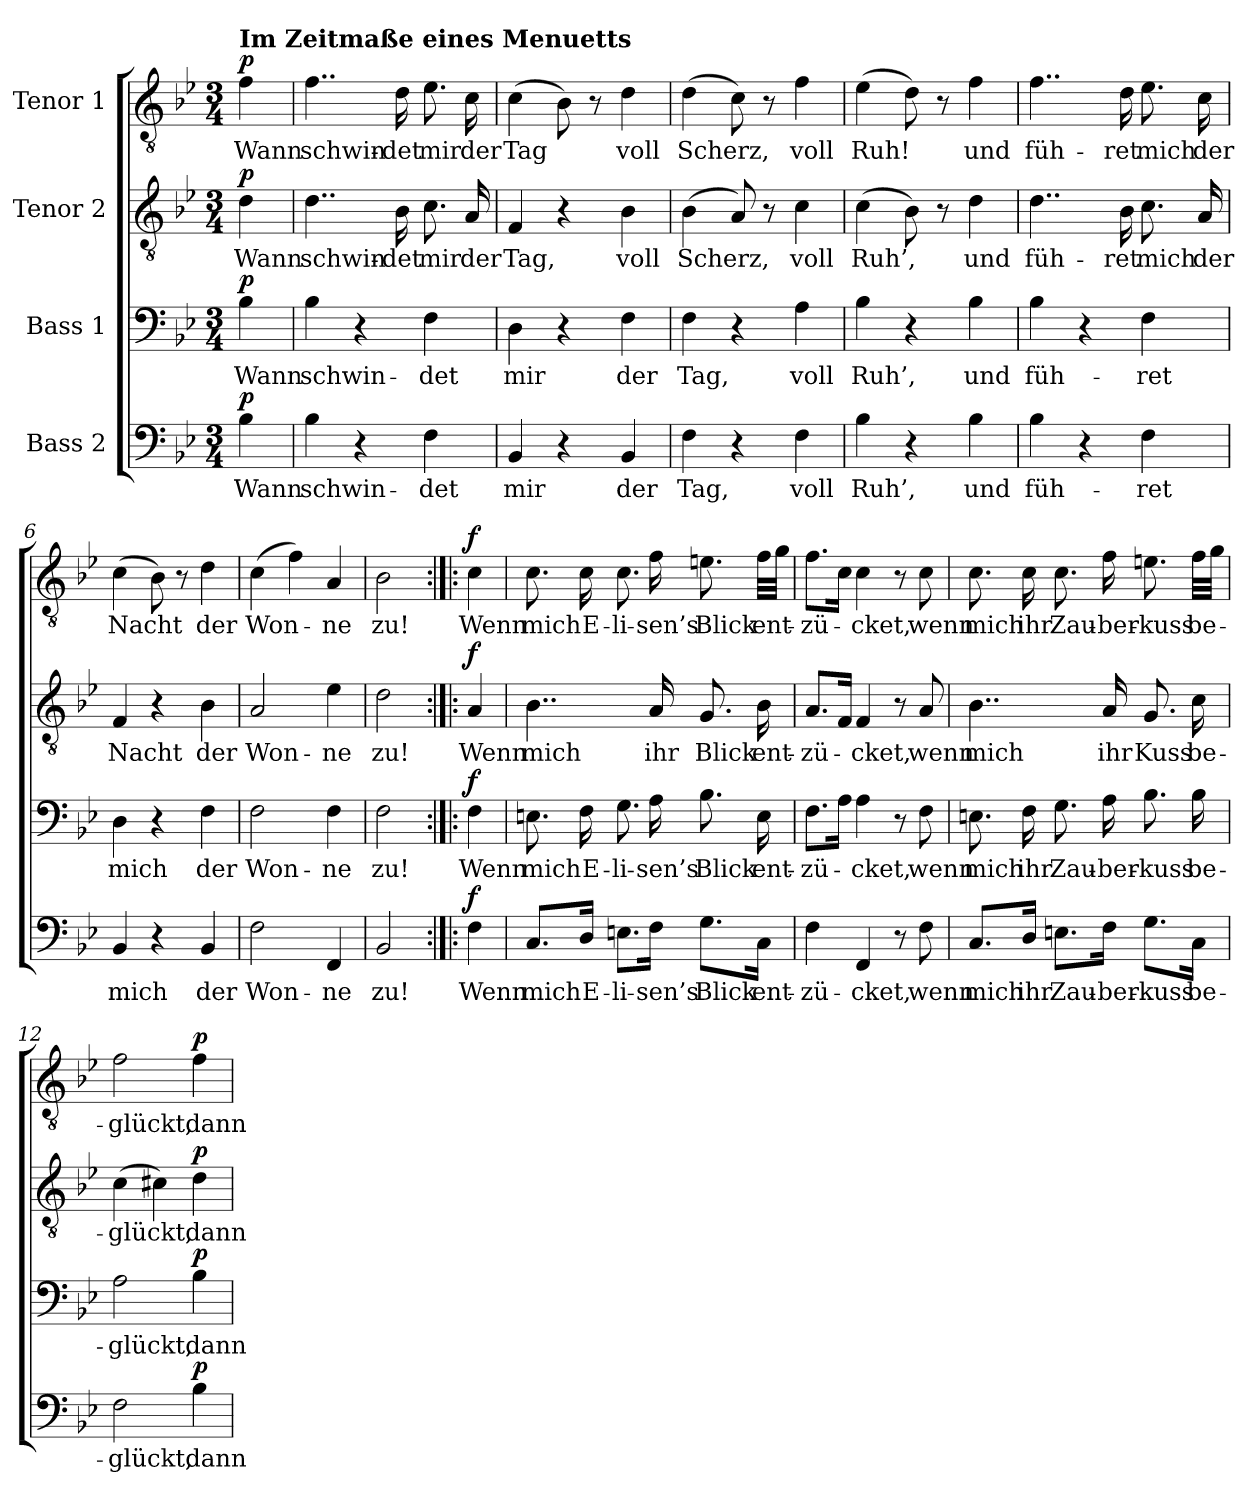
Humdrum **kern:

**kern	**text	**dynam	**kern	**text	**dynam	**kern	**text	**dynam	**kern	**text	**dynam
*part4	*part4	*part4	*part3	*part3	*part3	*part2	*part2	*part2	*part1	*part1	*part1
*staff4	*staff4	*staff4	*staff3	*staff3	*staff3	*staff2	*staff2	*staff2	*staff1	*staff1	*staff1
*I"Bass 2	*	*	*I"Bass 1	*	*	*I"Tenor 2	*	*	*I"Tenor 1	*	*
*clefF4	*	*	*clefF4	*	*	*clefGv2	*	*	*clefGv2	*	*
*k[b-e-]	*	*	*k[b-e-]	*	*	*k[b-e-]	*	*	*k[b-e-]	*	*
*M3/4	*	*	*M3/4	*	*	*M3/4	*	*	*M3/4	*	*
=	=	=	=	=	=	=	=	=	=	=	=
!	!	!	!	!	!	!	!	!	!LO:TX:a:B:t=Im Zeitmaße eines Menuetts	!	!
!	!LO:LY:b	!LO:DY:a	!	!LO:LY:b	!LO:DY:a	!	!LO:LY:b	!LO:DY:a	!	!LO:LY:b	!LO:DY:a
4B-\	Wann	p	4B-\	Wann	p	4d\	Wann	p	4f\	Wann	p
=1	=1	=1	=1	=1	=1	=1	=1	=1	=1	=1	=1
!	!LO:LY:b	!	!	!LO:LY:b	!	!	!LO:LY:b	!	!	!LO:LY:b	!
4B-\	schwin-	.	4B-\	schwin-	.	4..d\	schwin-	.	4..f\	schwin-	.
4r	.	.	4r	.	.	.	.	.	.	.	.
!	!	!	!	!	!	!	!LO:LY:b	!	!	!LO:LY:b	!
.	.	.	.	.	.	16B-\	-det	.	16d\	-det	.
!	!LO:LY:b	!	!	!LO:LY:b	!	!	!LO:LY:b	!	!	!LO:LY:b	!
4F\	-det	.	4F\	-det	.	8.c\	mir	.	8.e-\	mir	.
!	!	!	!	!	!	!	!LO:LY:b	!	!	!LO:LY:b	!
.	.	.	.	.	.	16A/	der	.	16c\	der	.
=2	=2	=2	=2	=2	=2	=2	=2	=2	=2	=2	=2
!	!LO:LY:b	!	!	!LO:LY:b	!	!	!LO:LY:b	!	!	!LO:LY:b	!
4BB-/	mir	.	4D\	mir	.	4F/	Tag,	.	(4c\	Tag	.
4r	.	.	4r	.	.	4r	.	.	8B-\)	.	.
.	.	.	.	.	.	.	.	.	8r	.	.
!	!LO:LY:b	!	!	!LO:LY:b	!	!	!LO:LY:b	!	!	!LO:LY:b	!
4BB-/	der	.	4F\	der	.	4B-\	voll	.	4d\	voll	.
=3	=3	=3	=3	=3	=3	=3	=3	=3	=3	=3	=3
!	!LO:LY:b	!	!	!LO:LY:b	!	!	!LO:LY:b	!	!	!LO:LY:b	!
4F\	Tag,	.	4F\	Tag,	.	(4B-\	Scherz,	.	(4d\	Scherz,	.
4r	.	.	4r	.	.	8A/)	.	.	8c\)	.	.
.	.	.	.	.	.	8r	.	.	8r	.	.
!	!LO:LY:b	!	!	!LO:LY:b	!	!	!LO:LY:b	!	!	!LO:LY:b	!
4F\	voll	.	4A\	voll	.	4c\	voll	.	4f\	voll	.
!!LO:LB:g=z
=4	=4	=4	=4	=4	=4	=4	=4	=4	=4	=4	=4
!	!LO:LY:b	!	!	!LO:LY:b	!	!	!LO:LY:b	!	!	!LO:LY:b	!
4B-\	Ruh’,	.	4B-\	Ruh’,	.	(4c\	Ruh’,	.	(4e-\	Ruh!	.
4r	.	.	4r	.	.	8B-\)	.	.	8d\)	.	.
.	.	.	.	.	.	8r	.	.	8r	.	.
!	!LO:LY:b	!	!	!LO:LY:b	!	!	!LO:LY:b	!	!	!LO:LY:b	!
4B-\	und	.	4B-\	und	.	4d\	und	.	4f\	und	.
=5	=5	=5	=5	=5	=5	=5	=5	=5	=5	=5	=5
!	!LO:LY:b	!	!	!LO:LY:b	!	!	!LO:LY:b	!	!	!LO:LY:b	!
4B-\	füh-	.	4B-\	füh-	.	4..d\	füh-	.	4..f\	füh-	.
4r	.	.	4r	.	.	.	.	.	.	.	.
!	!	!	!	!	!	!	!LO:LY:b	!	!	!LO:LY:b	!
.	.	.	.	.	.	16B-\	-ret	.	16d\	-ret	.
!	!LO:LY:b	!	!	!LO:LY:b	!	!	!LO:LY:b	!	!	!LO:LY:b	!
4F\	-ret	.	4F\	-ret	.	8.c\	mich	.	8.e-\	mich	.
!	!	!	!	!	!	!	!LO:LY:b	!	!	!LO:LY:b	!
.	.	.	.	.	.	16A/	der	.	16c\	der	.
=6	=6	=6	=6	=6	=6	=6	=6	=6	=6	=6	=6
!	!LO:LY:b	!	!	!LO:LY:b	!	!	!LO:LY:b	!	!	!LO:LY:b	!
4BB-/	mich	.	4D\	mich	.	4F/	Nacht	.	(4c\	Nacht	.
4r	.	.	4r	.	.	4r	.	.	8B-\)	.	.
.	.	.	.	.	.	.	.	.	8r	.	.
!	!LO:LY:b	!	!	!LO:LY:b	!	!	!LO:LY:b	!	!	!LO:LY:b	!
4BB-/	der	.	4F\	der	.	4B-\	der	.	4d\	der	.
=7	=7	=7	=7	=7	=7	=7	=7	=7	=7	=7	=7
!	!LO:LY:b	!	!	!LO:LY:b	!	!	!LO:LY:b	!	!	!LO:LY:b	!
2F\	Won-	.	2F\	Won-	.	2A/	Won-	.	(4c\	Won-	.
.	.	.	.	.	.	.	.	.	4f\)	.	.
!	!LO:LY:b	!	!	!LO:LY:b	!	!	!LO:LY:b	!	!	!LO:LY:b	!
4FF/	-ne	.	4F\	-ne	.	4e-\	-ne	.	4A/	-ne	.
=8	=8	=8	=8	=8	=8	=8	=8	=8	=8	=8	=8
!	!LO:LY:b	!	!	!LO:LY:b	!	!	!LO:LY:b	!	!	!LO:LY:b	!
2BB-/	zu!	.	2F\	zu!	.	2d\	zu!	.	2B-\	zu!	.
!!LO:LB:g=z
=8X1:|!|:	=8X1:|!|:	=8X1:|!|:	=8X1:|!|:	=8X1:|!|:	=8X1:|!|:	=8X1:|!|:	=8X1:|!|:	=8X1:|!|:	=8X1:|!|:	=8X1:|!|:	=8X1:|!|:
!	!LO:LY:b	!LO:DY:a	!	!LO:LY:b	!LO:DY:a	!	!LO:LY:b	!LO:DY:a	!	!LO:LY:b	!LO:DY:a
4F\	Wenn	f	4F\	Wenn	f	4A/	Wenn	f	4c\	Wenn	f
=9	=9	=9	=9	=9	=9	=9	=9	=9	=9	=9	=9
!	!LO:LY:b	!	!	!LO:LY:b	!	!	!LO:LY:b	!	!	!LO:LY:b	!
8.C/L	mich	.	8.En\	mich	.	4..B-\	mich	.	8.c\	mich	.
!	!LO:LY:b	!	!	!LO:LY:b	!	!	!	!	!	!LO:LY:b	!
16D/Jk	E-	.	16F\	E-	.	.	.	.	16c\	E-	.
!	!LO:LY:b	!	!	!LO:LY:b	!	!	!	!	!	!LO:LY:b	!
8.En\L	-li-	.	8.G\	-li-	.	.	.	.	8.c\	-li-	.
!	!LO:LY:b	!	!	!LO:LY:b	!	!	!LO:LY:b	!	!	!LO:LY:b	!
16F\Jk	-sen’s	.	16A\	-sen’s	.	16A/	ihr	.	16f\	-sen’s	.
!	!LO:LY:b	!	!	!LO:LY:b	!	!	!LO:LY:b	!	!	!LO:LY:b	!
8.G\L	Blick	.	8.B-\	Blick	.	8.G/	Blick	.	8.en\	Blick	.
!	!LO:LY:b	!	!	!LO:LY:b	!	!	!LO:LY:b	!	!	!LO:LY:b	!
16C\Jk	ent-	.	16E\	ent-	.	16B-\	ent-	.	32f\LLL	ent-	.
.	.	.	.	.	.	.	.	.	32g\JJJ	.	.
=10	=10	=10	=10	=10	=10	=10	=10	=10	=10	=10	=10
!	!LO:LY:b	!	!	!LO:LY:b	!	!	!LO:LY:b	!	!	!LO:LY:b	!
4F\	-zü-	.	8.F\L	-zü-	.	8.A/L	-zü-	.	8.f\L	-zü-	.
.	.	.	16A\Jk	.	.	16F/Jk	.	.	16c\Jk	.	.
!	!LO:LY:b	!	!	!LO:LY:b	!	!	!LO:LY:b	!	!	!LO:LY:b	!
4FF/	-cket,	.	4A\	-cket,	.	4F/	-cket,	.	4c\	-cket,	.
8r	.	.	8r	.	.	8r	.	.	8r	.	.
!	!LO:LY:b	!	!	!LO:LY:b	!	!	!LO:LY:b	!	!	!LO:LY:b	!
8F\	wenn	.	8F\	wenn	.	8A/	wenn	.	8c\	wenn	.
!!LO:PB:g=z
=11	=11	=11	=11	=11	=11	=11	=11	=11	=11	=11	=11
!	!LO:LY:b	!	!	!LO:LY:b	!	!	!LO:LY:b	!	!	!LO:LY:b	!
8.C/L	mich	.	8.En\	mich	.	4..B-\	mich	.	8.c\	mich	.
!	!LO:LY:b	!	!	!LO:LY:b	!	!	!	!	!	!LO:LY:b	!
16D/Jk	ihr	.	16F\	ihr	.	.	.	.	16c\	ihr	.
!	!LO:LY:b	!	!	!LO:LY:b	!	!	!	!	!	!LO:LY:b	!
8.En\L	Zau-	.	8.G\	Zau-	.	.	.	.	8.c\	Zau-	.
!	!LO:LY:b	!	!	!LO:LY:b	!	!	!LO:LY:b	!	!	!LO:LY:b	!
16F\Jk	-ber-	.	16A\	-ber-	.	16A/	ihr	.	16f\	-ber-	.
!	!LO:LY:b	!	!	!LO:LY:b	!	!	!LO:LY:b	!	!	!LO:LY:b	!
8.G\L	-kuss	.	8.B-\	-kuss	.	8.G/	-Kuss	.	8.en\	-kuss	.
!	!LO:LY:b	!	!	!LO:LY:b	!	!	!LO:LY:b	!	!	!LO:LY:b	!
16C\Jk	be-	.	16B-\	be-	.	16c\	be-	.	32f\LLL	be-	.
.	.	.	.	.	.	.	.	.	32g\JJJ	.	.
=12	=12	=12	=12	=12	=12	=12	=12	=12	=12	=12	=12
!	!LO:LY:b	!	!	!LO:LY:b	!	!	!LO:LY:b	!	!	!LO:LY:b	!
2F\	-glückt,	.	2A\	-glückt,	.	(4c\	-glückt,	.	2f\	-glückt,	.
.	.	.	.	.	.	4c#X\)	.	.	.	.	.
!	!LO:LY:b	!LO:DY:a	!	!LO:LY:b	!LO:DY:a	!	!LO:LY:b	!LO:DY:a	!	!LO:LY:b	!LO:DY:a
4B-\	dann	p	4B-\	dann	p	4d\	dann	p	4f\	dann	p
=	=	=	=	=	=	=	=	=	=	=	=
*-	*-	*-	*-	*-	*-	*-	*-	*-	*-	*-	*-
